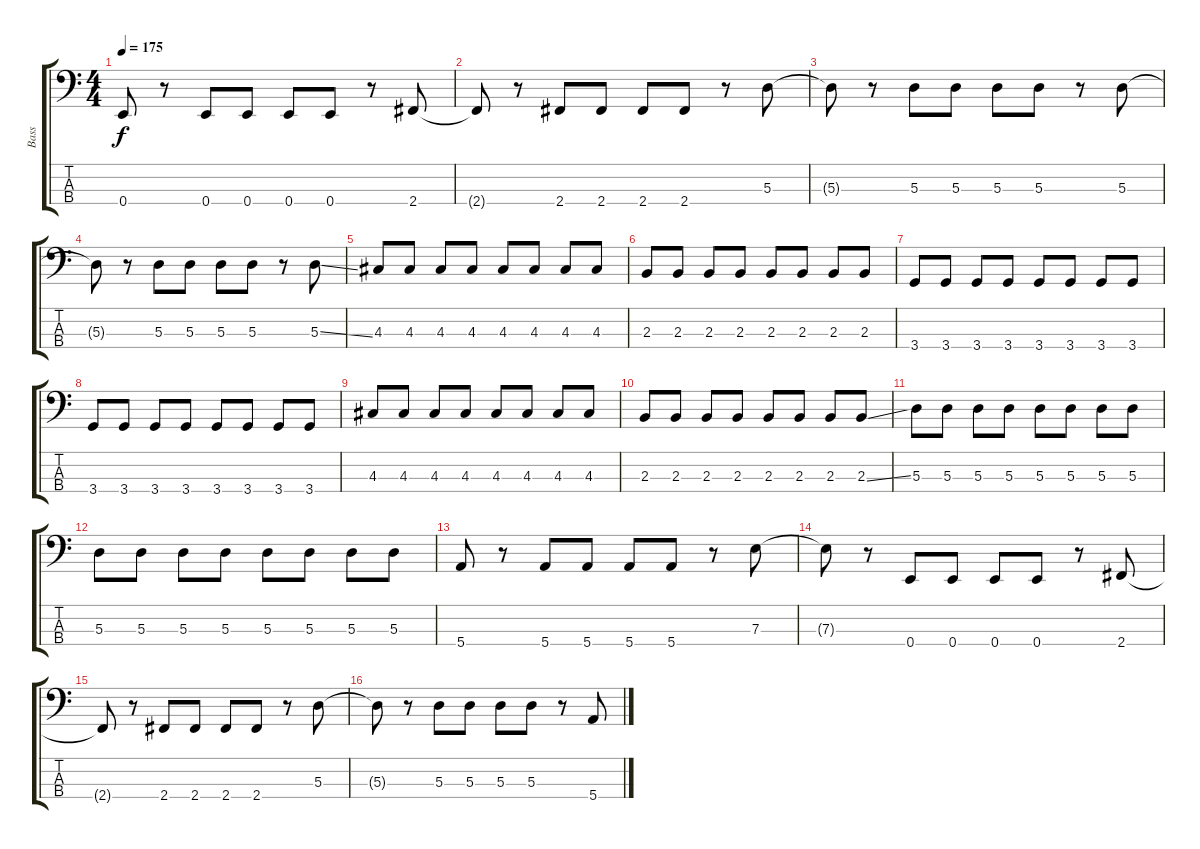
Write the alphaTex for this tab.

\track ("Bass" "Bass") {instrument electricbasspick}
\staff {score tabs}
\tuning (G2 D2 A1 E1) {hide}
\ts (4 4)
\tempo 175
\clef f4
\ks c
0.4{t}.8{dy f} r.8 0.4.8 0.4.8 0.4.8 0.4.8 r.8 2.4.8 |
2.4{t}.8 r.8 2.4.8 2.4.8 2.4.8 2.4.8 r.8 5.3.8 |
5.3{t}.8 r.8 5.3.8 5.3.8 5.3.8 5.3.8 r.8 5.3.8 |
5.3{t}.8 r.8 5.3.8 5.3.8 5.3.8 5.3.8 r.8 5.3{ss}.8 |
4.3.8 4.3.8 4.3.8 4.3.8 4.3.8 4.3.8 4.3.8 4.3.8 |
2.3.8 2.3.8 2.3.8 2.3.8 2.3.8 2.3.8 2.3.8 2.3.8 |
3.4.8 3.4.8 3.4.8 3.4.8 3.4.8 3.4.8 3.4.8 3.4.8 |
3.4.8 3.4.8 3.4.8 3.4.8 3.4.8 3.4.8 3.4.8 3.4.8 |
4.3.8 4.3.8 4.3.8 4.3.8 4.3.8 4.3.8 4.3.8 4.3.8 |
2.3.8 2.3.8 2.3.8 2.3.8 2.3.8 2.3.8 2.3.8 2.3{ss}.8 |
5.3.8 5.3.8 5.3.8 5.3.8 5.3.8 5.3.8 5.3.8 5.3.8 |
5.3.8 5.3.8 5.3.8 5.3.8 5.3.8 5.3.8 5.3.8 5.3.8 |
5.4.8 r.8 5.4.8 5.4.8 5.4.8 5.4.8 r.8 7.3.8 |
7.3{t}.8 r.8 0.4.8 0.4.8 0.4.8 0.4.8 r.8 2.4.8 |
2.4{t}.8 r.8 2.4.8 2.4.8 2.4.8 2.4.8 r.8 5.3.8 |
5.3{t}.8 r.8 5.3.8 5.3.8 5.3.8 5.3.8 r.8 5.4.8
